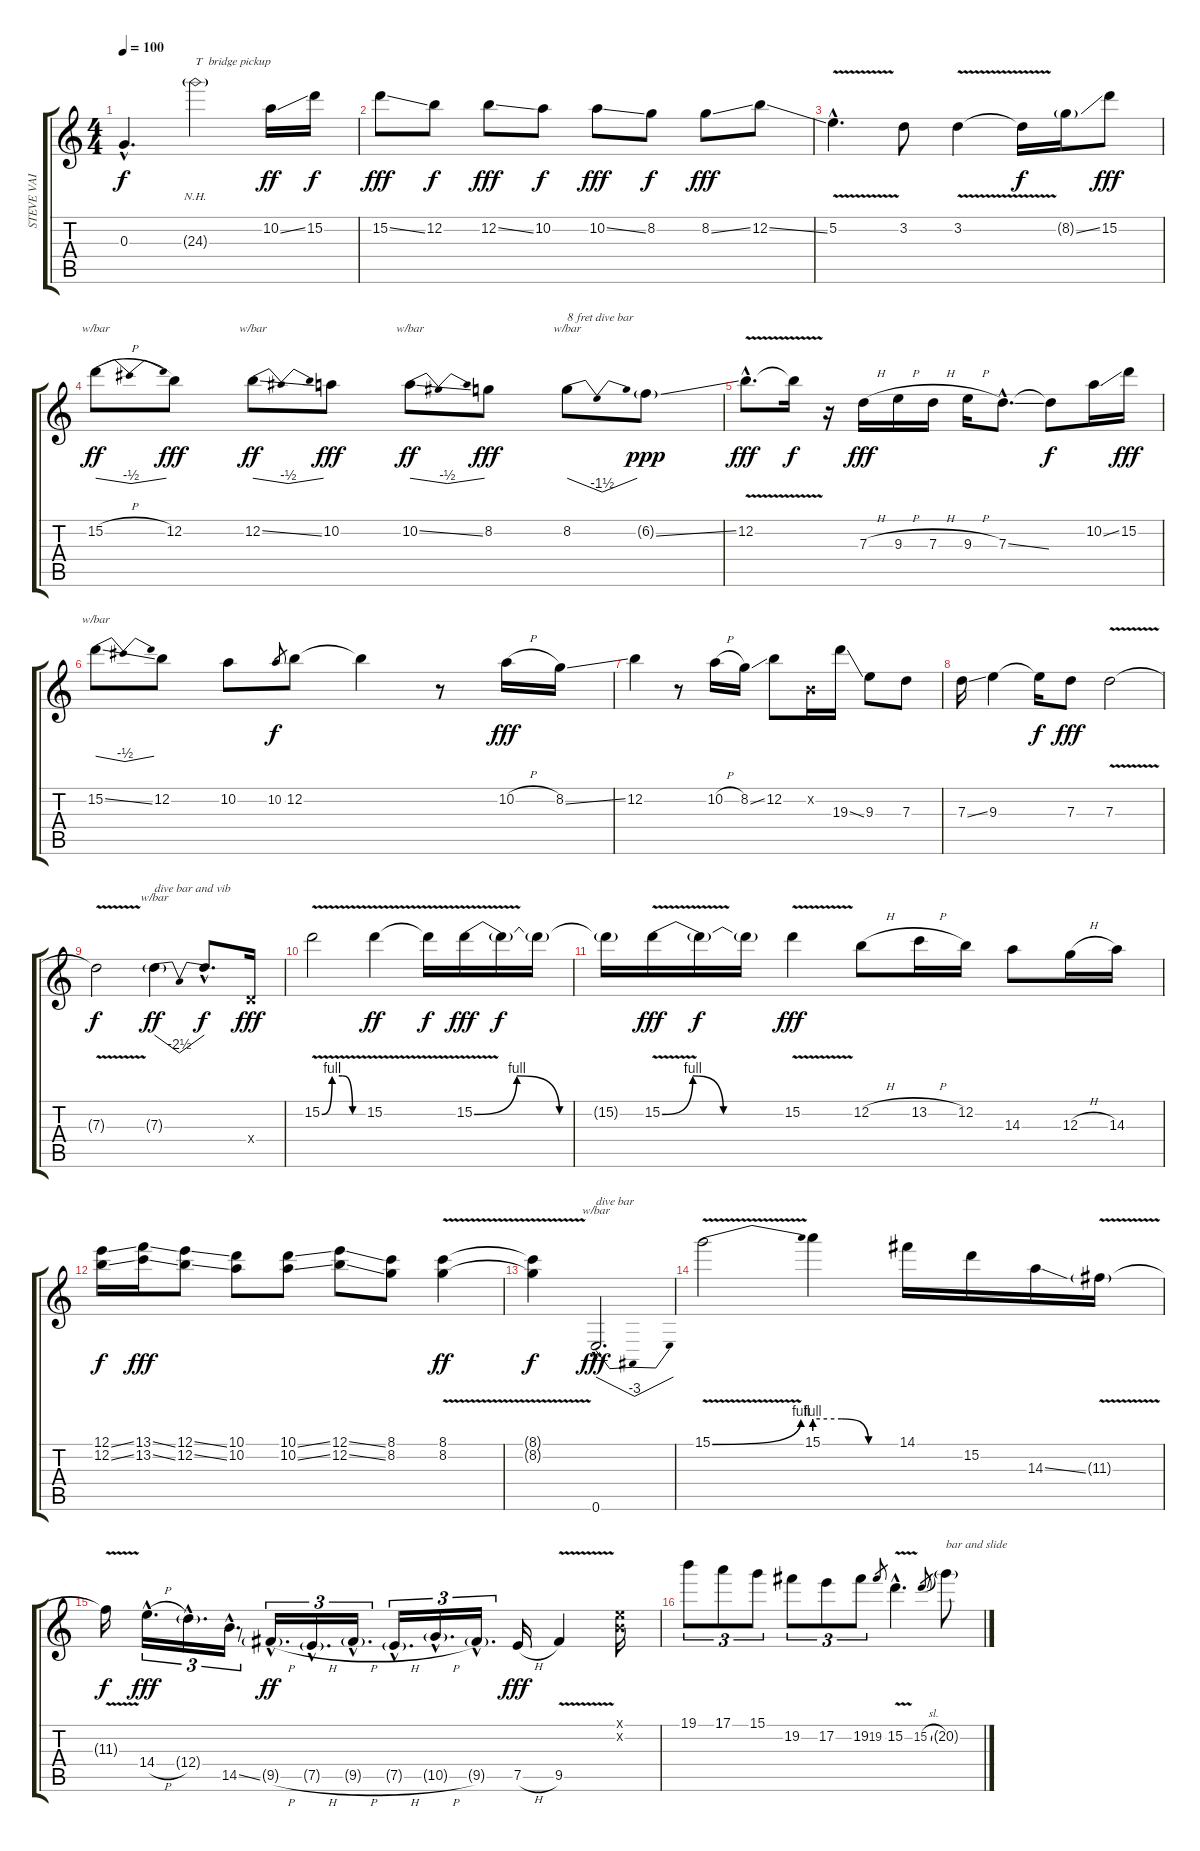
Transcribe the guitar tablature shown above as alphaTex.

\track ("STEVE VAI" "STEVE VAI") {instrument overdrivenguitar}
\staff {score tabs}
\tuning (E4 B3 G3 D3 A2 E2) {hide}
\ts (4 4)
\tempo 100
\clef g2
\ks c
0.3{hac t}.4{d dy f} 24.3{nh g}.2{txt "T  bridge pickup" volume 0} 10.2{ss}.16{dy ff volume 16} 15.2.16{dy f} |
15.2{ss}.8{dy fff} 12.2.8{dy f} 12.2{ss}.8{dy fff} 10.2.8{dy f} 10.2{ss}.8{dy fff} 8.2.8{dy f} 8.2{ss}.8{dy fff} 12.2{ss}.8 |
5.2{v hac}.4{d} 3.2.8 3.2{v}.4 3.2{t}.16{dy f} 8.2{ss g}.16 15.2.8{dy fff} |
15.2{h}.8{tbe (dip default 0 0 30 -2 60 0) dy ff} 12.2.8{dy fff} 12.2{ss}.8{tbe (dip default 0 0 30 -2 60 0) dy ff} 10.2.8{dy fff} 10.2{ss}.8{tbe (dip default 0 0 30 -2 60 0) dy ff} 8.2.8{dy fff} 8.2.8{tbe (dip default 0 0 30 -6 60 0) txt "8 fret dive bar" volume 0} 6.2{ss g}.8{dy ppp volume 16} |
12.2{v hac}.8{d dy fff} 12.2{t}.16{dy f} r.16 7.3{h}.16{dy fff} 9.3{h}.16 7.3{h}.16 9.3{h}.16 7.3{ss hac}.8{d} 7.3{t}.8{dy f} 10.2{ss}.16 15.2.16{dy fff} |
15.2{ss}.8{tbe (dip default 0 0 30 -2 60 0)} 12.2.8 10.2.8 10.2.8{gr dy f} 12.2.8 12.2{t}.4 r.8 10.2{h}.16{dy fff} 8.2{ss}.16 |
12.2.4 r.8 10.2{h}.16 8.2{ss}.16 12.2.8 0.2{x}.16 19.3{ss}.16 9.3.8 7.3.8 |
7.3{ss}.16 9.3.4 9.3{t}.16{dy f} 7.3.8{dy fff} 7.3{v}.2 |
7.3{t}.2{dy f} 7.3{g}.4{tbe (dip default 0 0 30 -10 60 0) txt "dive bar and vib" dy ff volume 0} 7.3{hac t}.8{d dy f volume 0} 0.4{x}.16{dy fff volume 16} |
15.2{be (custom 0 0 15 4 30 4 45 0 60 0) v}.2 15.2{v}.4{dy ff} 15.2{t}.16{dy f} 15.2{be (custom 0 0 15 4 30 0 45 0 60 0) v}.16{dy fff} 15.2{t}.16{dy f} 15.2{t}.16 |
15.2{t}.16 15.2{be (custom 0 0 15 4 30 0 45 0 60 0) v}.16{dy fff} 15.2{t}.16{dy f} 15.2{t}.16 15.2{v}.4{dy fff} 12.2{h}.8 13.2{h}.16 12.2.16 14.3.8 12.3{h}.16 14.3.16 |
(12.1{ss} 12.2{ss}).16{dy f} (13.1{ss} 13.2{ss}).16{dy fff} (12.1{ss} 12.2{ss}).8 (10.1 10.2).8 (10.1{ss} 10.2{ss}).8 (12.1{ss} 12.2{ss}).8 (8.1 8.2).8 (8.1{v} 8.2{v}).4{dy ff} |
(8.1{t} 8.2{t}).4{dy f} 0.6{hac}.2{d tbe (dip default 0 0 30 -12 60 0) txt "dive bar" dy fff volume 0} |
15.1{be (bend 0 0 60 4) v}.2{volume 16} 15.1{be (custom 0 4 20 4 40 0 60 0)}.4 14.1.16 15.2.16 14.3{ss}.16 11.3{v g}.16 |
11.3{t}.16{dy f} 14.4{h hac}.16{d tu (3 2) dy fff} 12.4{g hac}.16{d tu (3 2)} 14.5{ss hac}.16{d tu (3 2)} 9.5{h g hac}.16{d tu (3 2) dy ff} 7.5{h g hac}.16{d tu (3 2)} 9.5{h g hac}.16{d tu (3 2)} 7.5{h g hac}.16{d tu (3 2)} 10.5{h g hac}.16{d tu (3 2)} 9.5{g hac}.16{d tu (3 2)} 7.5{h}.16{dy fff} 9.5{v}.4 (0.1{x} 0.2{x}).16 |
19.1.8{tu (3 2)} 17.1.8{tu (3 2)} 15.1.8{tu (3 2)} 19.2.8{tu (3 2)} 17.2.8{tu (3 2)} 19.2.8{tu (3 2)} 19.2.8{gr} 15.2{v hac}.4{d} 15.2{sl}.8{gr} 20.2{ss g}.8{txt "bar and slide"}
